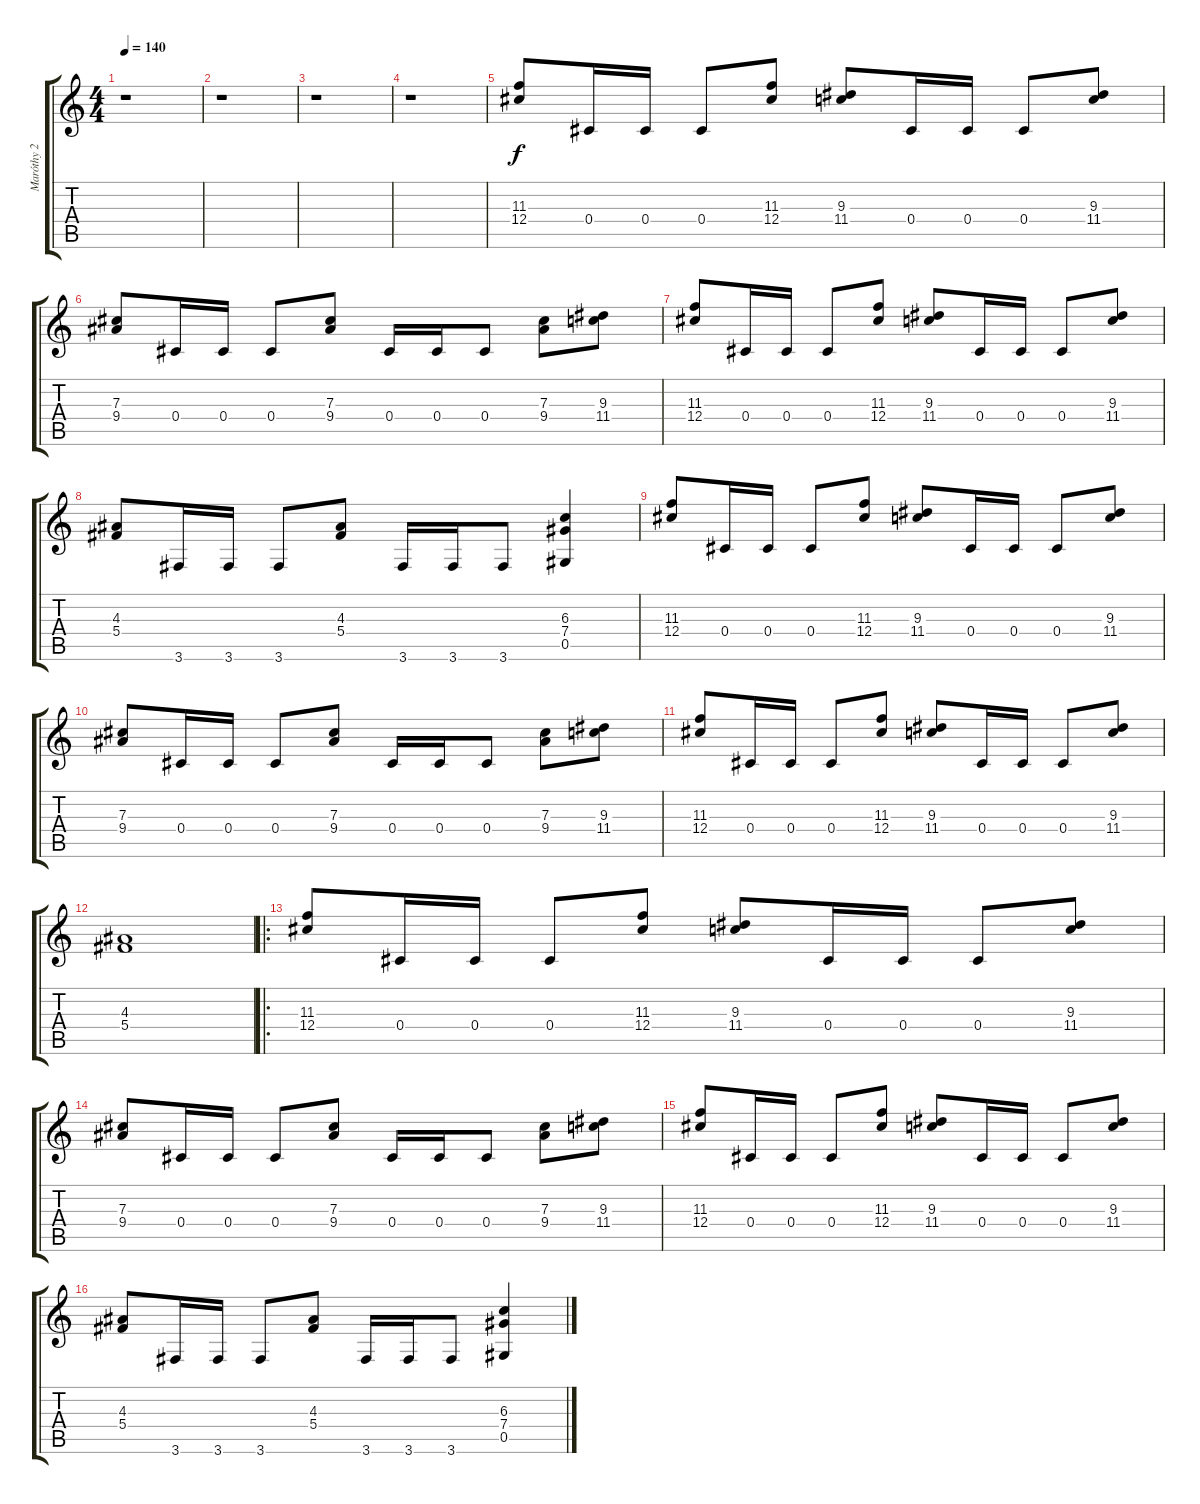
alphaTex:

\track ("Maróthy 2" "Maróthy 2") {instrument distortionguitar}
\staff {score tabs}
\tuning (Eb4 Bb3 Gb3 Db3 Ab2 Eb2) {hide}
\ts (4 4)
\tempo 140
\clef g2
\ks c
r.1{dy f instrument distortionguitar} |
r.1 |
r.1 |
r.1 |
(11.3 12.4).8 0.4.16 0.4.16 0.4.8 (11.3 12.4).8 (9.3 11.4).8 0.4.16 0.4.16 0.4.8 (9.3 11.4).8 |
(7.3 9.4).8 0.4.16 0.4.16 0.4.8 (7.3 9.4).8 0.4.16 0.4.16 0.4.8 (7.3 9.4).8 (9.3 11.4).8 |
(11.3 12.4).8 0.4.16 0.4.16 0.4.8 (11.3 12.4).8 (9.3 11.4).8 0.4.16 0.4.16 0.4.8 (9.3 11.4).8 |
(4.3 5.4).8 3.6.16 3.6.16 3.6.8 (4.3 5.4).8 3.6.16 3.6.16 3.6.8 (6.3 7.4 0.5).4 |
(11.3 12.4).8 0.4.16 0.4.16 0.4.8 (11.3 12.4).8 (9.3 11.4).8 0.4.16 0.4.16 0.4.8 (9.3 11.4).8 |
(7.3 9.4).8 0.4.16 0.4.16 0.4.8 (7.3 9.4).8 0.4.16 0.4.16 0.4.8 (7.3 9.4).8 (9.3 11.4).8 |
(11.3 12.4).8 0.4.16 0.4.16 0.4.8 (11.3 12.4).8 (9.3 11.4).8 0.4.16 0.4.16 0.4.8 (9.3 11.4).8 |
(4.3 5.4).1 |
\ro
(11.3 12.4).8 0.4.16 0.4.16 0.4.8 (11.3 12.4).8 (9.3 11.4).8 0.4.16 0.4.16 0.4.8 (9.3 11.4).8 |
(7.3 9.4).8 0.4.16 0.4.16 0.4.8 (7.3 9.4).8 0.4.16 0.4.16 0.4.8 (7.3 9.4).8 (9.3 11.4).8 |
(11.3 12.4).8 0.4.16 0.4.16 0.4.8 (11.3 12.4).8 (9.3 11.4).8 0.4.16 0.4.16 0.4.8 (9.3 11.4).8 |
(4.3 5.4).8 3.6.16 3.6.16 3.6.8 (4.3 5.4).8 3.6.16 3.6.16 3.6.8 (6.3 7.4 0.5).4
